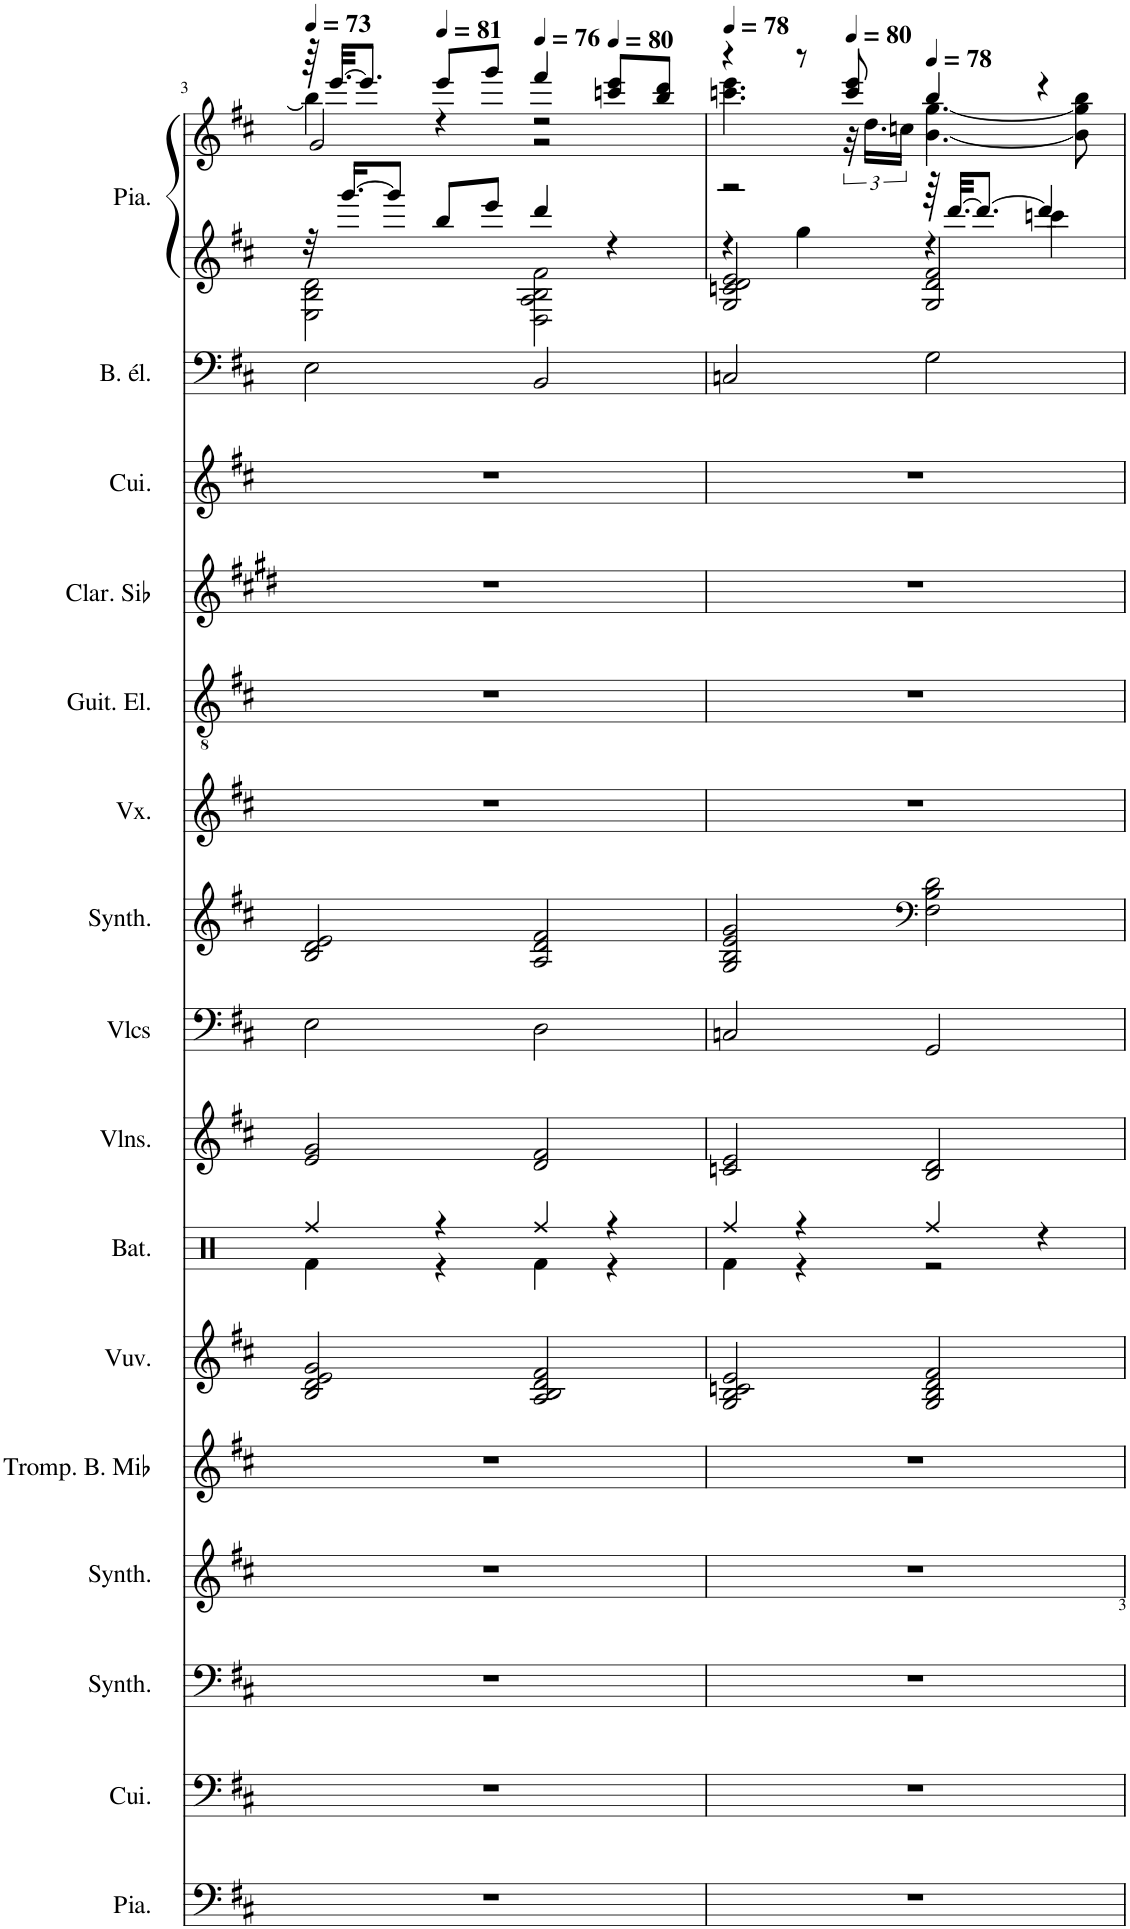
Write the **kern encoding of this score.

**kern	**kern	**kern	**kern	**kern	**kern	**kern	**kern	**kern	**kern	**kern	**kern	**kern	**kern	**kern	**kern	**kern
*part16	*part15	*part14	*part13	*part12	*part11	*part10	*part9	*part8	*part7	*part6	*part5	*part4	*part3	*part2	*part1	*part1
*staff17	*staff16	*staff15	*staff14	*staff13	*staff12	*staff11	*staff10	*staff9	*staff8	*staff7	*staff6	*staff5	*staff4	*staff3	*staff2	*staff1
*I"Piano, Bright Acoustic Piano	*I"Cuivres, Brass Section	*I"Synthétiseur de basses, Synth Bass 2	*I"Synthétiseur Pad, Pad 4 (choir)	*I"Trompette Basse en Mib, Trumpet	*I"Vuvuzela, Trumpet	*I"Batterie, Drums	*I"Violons, String Ensemble 1	*I"Violoncelles, String Ensemble 1	*I"Synthétiseur d'instruments à cordes, Synth Strings 1	*I"Voix, Choir Aahs	*I"Guitare électrique, Electric Guitar (clean)	*I"Clarinette en Sib	*I"Cuivres, Brass Section	*I"Basse électrique, Electric Bass (finger)	*I"Piano, Bright Acoustic Piano	*
*I'Pia.	*I'Cui.	*I'Synth.	*I'Synth.	*I'Tromp. B. Mib	*I'Vuv.	*I'Bat.	*I'Vlns.	*I'Vlcs	*I'Synth.	*I'Vx.	*I'Guit. El.	*I'Clar. Sib	*I'Cui.	*I'B. él.	*I'Pia.	*
!!LO:PB:g=z
*clefF4	*clefF4	*clefF4	*clefG2	*clefG2	*clefG2	*clefX	*clefG2	*clefF4	*clefG2	*clefG2	*clefGv2	*clefG2	*clefG2	*clefF4	*clefG2	*clefG2
*	*	*	*	*Trd1c2	*Trd1c2	*	*	*	*	*	*	*Trd1c2	*	*Trd7c12	*	*
*k[f#c#]	*k[f#c#]	*k[f#c#]	*k[f#c#]	*k[f#c#]	*k[f#c#]	*k[]	*k[f#c#]	*k[f#c#]	*k[f#c#]	*k[f#c#]	*k[f#c#]	*k[f#c#g#d#]	*k[f#c#]	*k[f#c#]	*k[f#c#]	*k[f#c#]
*M4/4	*M4/4	*M4/4	*M4/4	*M4/4	*M4/4	*M4/4	*M4/4	*M4/4	*M4/4	*M4/4	*M4/4	*M4/4	*M4/4	*M4/4	*M4/4	*M4/4
*MM73	*MM73	*MM73	*MM73	*MM73	*MM73	*MM73	*MM73	*MM73	*MM73	*MM73	*MM73	*MM73	*MM73	*MM73	*MM73	*MM73
=3	=3	=3	=3	=3	=3	=3	=3	=3	=3	=3	=3	=3	=3	=3	=3	=3
*	*	*	*	*	*	*^	*	*	*	*	*	*	*	*	*^	*^
*	*	*	*	*	*	*	*	*	*	*	*	*	*	*	*	*	*	*	*^
1r	1r	1r	1r	1r	2B/ 2d/ 2e/ 2g/	4Rff/	4Rf\	2e/ 2g/	2E\	2B/ 2d/ 2e/	1r	1r	1r	1r	2E\	32r	2E\ 2B\ 2d\	64r	4bb\]	2g/
.	.	.	.	.	.	.	.	.	.	.	.	.	.	.	.	.	.	[32.eee/KKL	.	.
.	.	.	.	.	.	.	.	.	.	.	.	.	.	.	.	[16.ggg/KL	.	.	.	.
.	.	.	.	.	.	.	.	.	.	.	.	.	.	.	.	.	.	8.eee/J]	.	.
.	.	.	.	.	.	.	.	.	.	.	.	.	.	.	.	8ggg/J]	.	.	.	.
*	*	*	*	*	*	*	*	*	*	*	*	*	*	*	*	*	*	*MM81	*	*
.	.	.	.	.	.	4r	4r	.	.	.	.	.	.	.	.	8bb/L	.	8eee/L	4r	.
.	.	.	.	.	.	.	.	.	.	.	.	.	.	.	.	8eee/J	.	8ggg/J	.	.
*	*	*	*	*	*	*	*	*	*	*	*	*	*	*	*	*	*	*MM76	*	*
.	.	.	.	.	2A/ 2B/ 2d/ 2f#/	4Rff/	4Rf\	2d/ 2f#/	2D\	2A/ 2d/ 2f#/	.	.	.	.	2BB/	4ddd/	2D\ 2A\ 2B\ 2f#\	4fff#/	2r	2r
*	*	*	*	*	*	*	*	*	*	*	*	*	*	*	*	*	*	*MM80	*	*
.	.	.	.	.	.	4r	4r	.	.	.	.	.	.	.	.	4r	.	8cccn/ 8eee/L	.	.
.	.	.	.	.	.	.	.	.	.	.	.	.	.	.	.	.	.	8bb/ 8ddd/J	.	.
*	*	*	*	*	*	*	*	*	*	*	*	*	*	*	*	*v	*v	*	*	*
*	*	*	*	*	*	*	*	*	*	*	*	*	*	*	*	*	*v	*v	*v
=4	=4	=4	=4	=4	=4	=4	=4	=4	=4	=4	=4	=4	=4	=4	=4	=4	=4
*	*	*	*	*	*	*	*	*	*	*	*	*	*	*	*	*	*MM78
*	*	*	*	*	*	*	*	*	*	*	*	*	*	*	*	*^	*^
*	*	*	*	*	*	*	*	*	*	*	*	*	*	*	*	*	*^	*	*
1r	1r	1r	1r	1r	2G/ 2B/ 2cn/ 2e/	4Rff/	4Rf\	2cn/ 2e/	2Cn/	2G/ 2B/ 2e/ 2g/	1r	1r	1r	1r	2Cn/	2r	4r	2G/ 2cn/ 2d/ 2e/	4r	4.cccn\ 4.eee\
.	.	.	.	.	.	4r	4r	.	.	.	.	.	.	.	.	.	4gg\	.	8r	.
*	*	*	*	*	*	*	*	*	*	*	*	*	*	*	*	*	*	*	*MM80	*
.	.	.	.	.	.	.	.	.	.	.	.	.	.	.	.	.	.	.	8ccc/ 8eee/	48r
.	.	.	.	.	.	.	.	.	.	.	.	.	.	.	.	.	.	.	.	24.dd\LL
.	.	.	.	.	.	.	.	.	.	.	.	.	.	.	.	.	.	.	.	24ccn\JJ
*	*	*	*	*	*	*	*	*	*	*clefF4	*	*	*	*	*	*	*	*	*	*
*	*	*	*	*	*	*	*	*	*	*	*	*	*	*	*	*	*	*	*MM78	*
.	.	.	.	.	2G/ 2B/ 2d/ 2f#/	4Rff/	2r	2B/ 2d/	2GG/	2F#\ 2B\ 2d\	.	.	.	.	2G\	64r	4r	2G/ 2d/ 2f#/	4bb/	[4.b\ [4.gg\
.	.	.	.	.	.	.	.	.	.	.	.	.	.	.	.	[32.ddd/KKL	.	.	.	.
.	.	.	.	.	.	.	.	.	.	.	.	.	.	.	.	8.ddd/J_	.	.	.	.
.	.	.	.	.	.	4r	.	.	.	.	.	.	.	.	.	4ddd/]	4cccn\	.	4r	.
.	.	.	.	.	.	.	.	.	.	.	.	.	.	.	.	.	.	.	.	8b\] 8gg\] 8bb\
*	*	*	*	*	*	*	*	*	*	*	*	*	*	*	*	*v	*v	*v	*	*
*	*	*	*	*	*	*v	*v	*	*	*	*	*	*	*	*	*	*v	*v
=	=	=	=	=	=	=	=	=	=	=	=	=	=	=	=	=
*-	*-	*-	*-	*-	*-	*-	*-	*-	*-	*-	*-	*-	*-	*-	*-	*-
